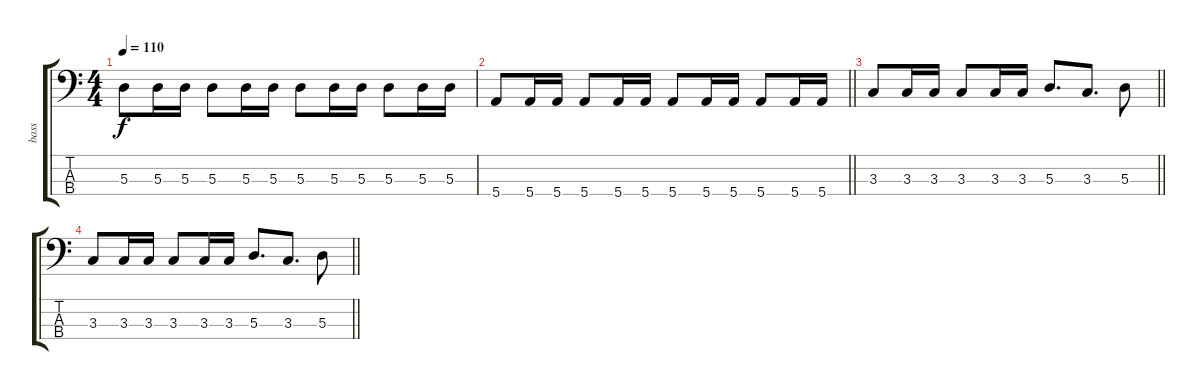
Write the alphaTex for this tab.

\track ("bass" "bass") {instrument electricbasspick}
\staff {score tabs}
\tuning (G2 D2 A1 E1) {hide}
\ts (4 4)
\tempo 110
\clef f4
\ks c
5.3.8{dy f} 5.3.16 5.3.16 5.3.8 5.3.16 5.3.16 5.3.8 5.3.16 5.3.16 5.3.8 5.3.16 5.3.16 |
\barLineRight lightlight
5.4.8 5.4.16 5.4.16 5.4.8 5.4.16 5.4.16 5.4.8 5.4.16 5.4.16 5.4.8 5.4.16 5.4.16 |
\barLineRight lightlight
3.3.8 3.3.16 3.3.16 3.3.8 3.3.16 3.3.16 5.3.8{d} 3.3.8{d} 5.3.8 |
\barLineRight lightlight
3.3.8 3.3.16 3.3.16 3.3.8 3.3.16 3.3.16 5.3.8{d} 3.3.8{d} 5.3.8
